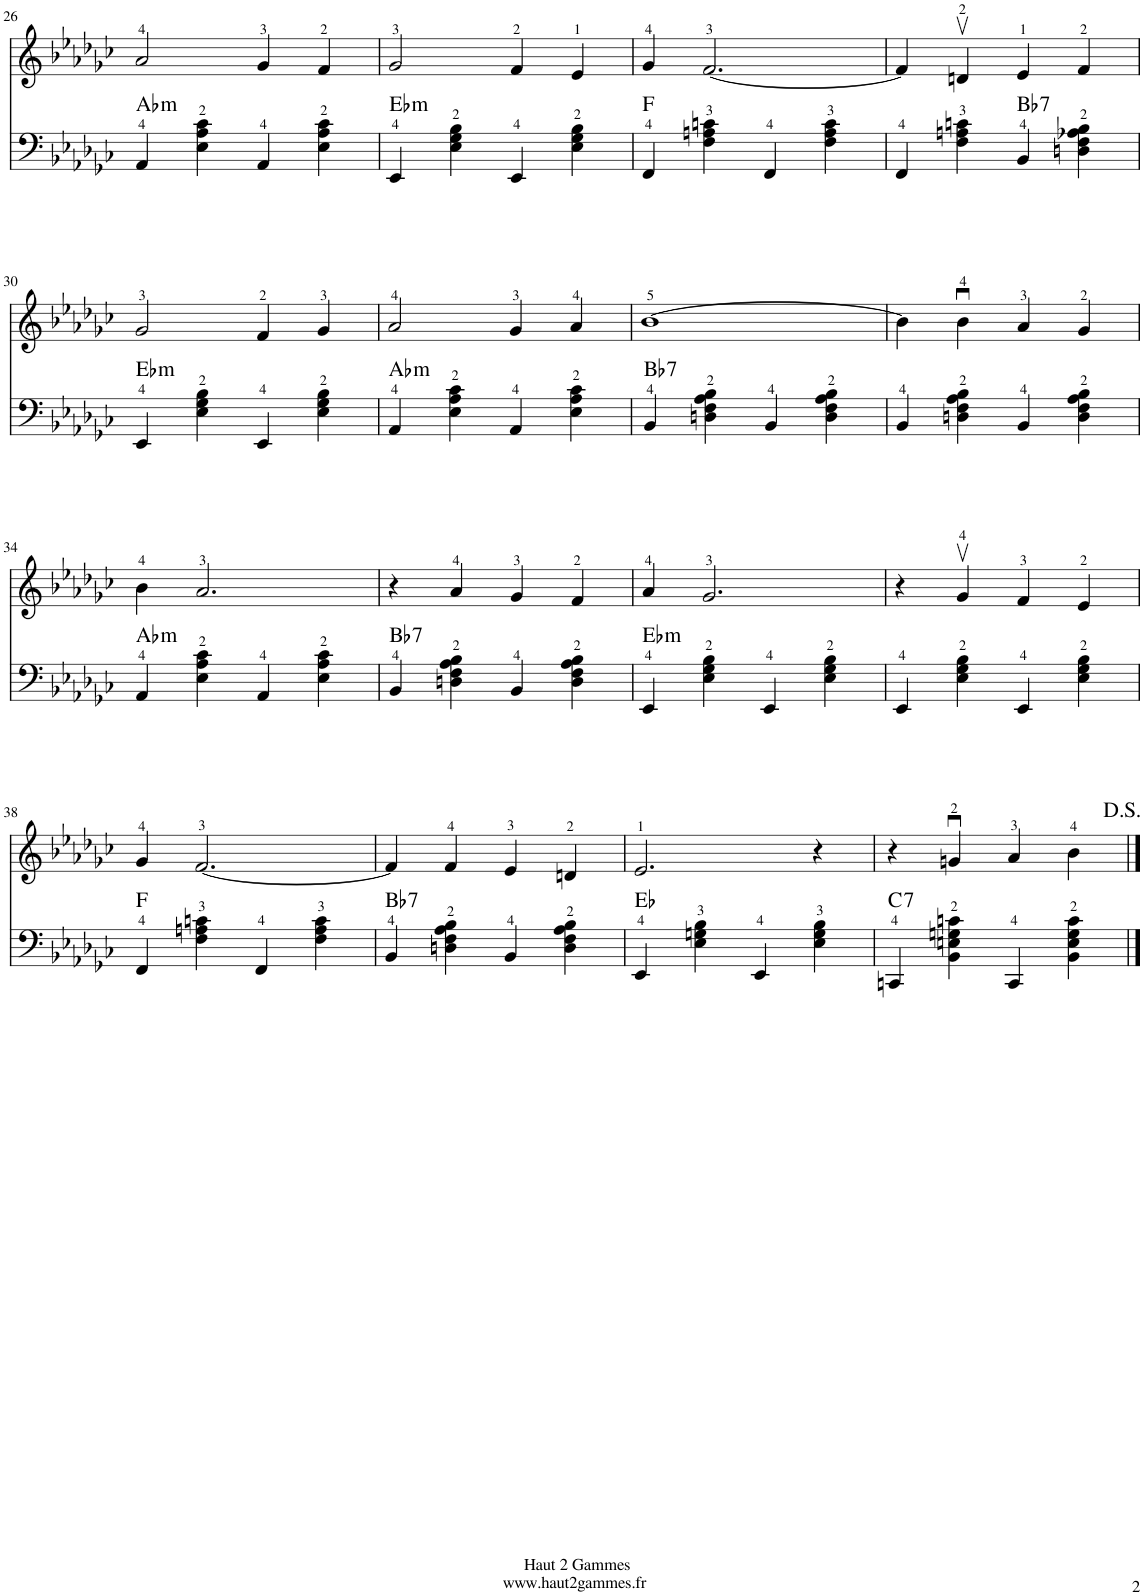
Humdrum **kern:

**kern	**harte	**kern
*part2	*part2	*part1
*staff2	*	*staff1
*I"Piano	*	*I"Accordéon
*I'Pno	*	*I'Acc
!!LO:PB:g=z
*clefF4	*	*clefG2
*k[b-e-a-d-g-c-]	*	*k[b-e-a-d-g-c-]
*M2/2	*	*M2/2
*met(c|)	*	*met(c|)
=26	=26	=26
!	!LO:H:kt=m	!
4AA-/	Ab:min	2a-/
4E-\ 4A-\ 4c-\	.	.
4AA-/	.	4g-/
4E-\ 4A-\ 4c-\	.	4f/
=27	=27	=27
!	!LO:H:kt=m	!
4EE-/	Eb:min	2g-/
4E-\ 4G-\ 4B-\	.	.
4EE-/	.	4f/
4E-\ 4G-\ 4B-\	.	4e-/
=28	=28	=28
4FF/	F:maj	4g-/
4F\ 4An\ 4cn\	.	[<2.f/
4FF/	.	.
4F\ 4A\ 4c\	.	.
=29	=29	=29
4FF/	.	4f/]
4F\ 4An\ 4cn\	.	4dnv/
!	!LO:H:kt=7	!
4BB-/	Bb:7	4e-/
4Dn\ 4F\ 4A-X\ 4B-\	.	4f/
!!LO:LB:g=z
=30	=30	=30
!	!LO:H:kt=m	!
4EE-/	Eb:min	2g-/
4E-\ 4G-\ 4B-\	.	.
4EE-/	.	4f/
4E-\ 4G-\ 4B-\	.	4g-/
=31	=31	=31
!	!LO:H:kt=m	!
4AA-/	Ab:min	2a-/
4E-\ 4A-\ 4c-\	.	.
4AA-/	.	4g-/
4E-\ 4A-\ 4c-\	.	4a-/
=32	=32	=32
!	!LO:H:kt=7	!
4BB-/	Bb:7	[1b-
4Dn\ 4F\ 4A-\ 4B-\	.	.
4BB-/	.	.
4D\ 4F\ 4A-\ 4B-\	.	.
=33	=33	=33
4BB-/	.	4b-\]
4Dn\ 4F\ 4A-\ 4B-\	.	4b-u\
4BB-/	.	4a-/
4D\ 4F\ 4A-\ 4B-\	.	4g-/
!!LO:LB:g=z
=34	=34	=34
!	!LO:H:kt=m	!
4AA-/	Ab:min	4b-\
4E-\ 4A-\ 4c-\	.	2.a-/
4AA-/	.	.
4E-\ 4A-\ 4c-\	.	.
=35	=35	=35
!	!LO:H:kt=7	!
4BB-/	Bb:7	4r
4Dn\ 4F\ 4A-\ 4B-\	.	4a-/
4BB-/	.	4g-/
4D\ 4F\ 4A-\ 4B-\	.	4f/
=36	=36	=36
!	!LO:H:kt=m	!
4EE-/	Eb:min	4a-/
4E-\ 4G-\ 4B-\	.	2.g-/
4EE-/	.	.
4E-\ 4G-\ 4B-\	.	.
=37	=37	=37
4EE-/	.	4r
4E-\ 4G-\ 4B-\	.	4g-v/
4EE-/	.	4f/
4E-\ 4G-\ 4B-\	.	4e-/
!!LO:LB:g=z
=38	=38	=38
4FF/	F:maj	4g-/
4F\ 4An\ 4cn\	.	[<2.f/
4FF/	.	.
4F\ 4A\ 4c\	.	.
=39	=39	=39
!	!LO:H:kt=7	!
4BB-/	Bb:7	4f/]
4Dn\ 4F\ 4A-\ 4B-\	.	4f/
4BB-/	.	4e-/
4D\ 4F\ 4A-\ 4B-\	.	4dn/
=40	=40	=40
4EE-/	Eb:maj	2.e-/
4E-\ 4Gn\ 4B-\	.	.
4EE-/	.	.
4E-\ 4G\ 4B-\	.	4r
=41	=41	=41
!	!LO:H:kt=7	!
4CCn/	C:7	4r
4BB-\ 4En\ 4Gn\ 4cn\	.	4gnu/
4CC/	.	4a-/
4BB-\ 4E\ 4G\ 4c\	.	4b-\
==	==	==
*-	*-	*-
